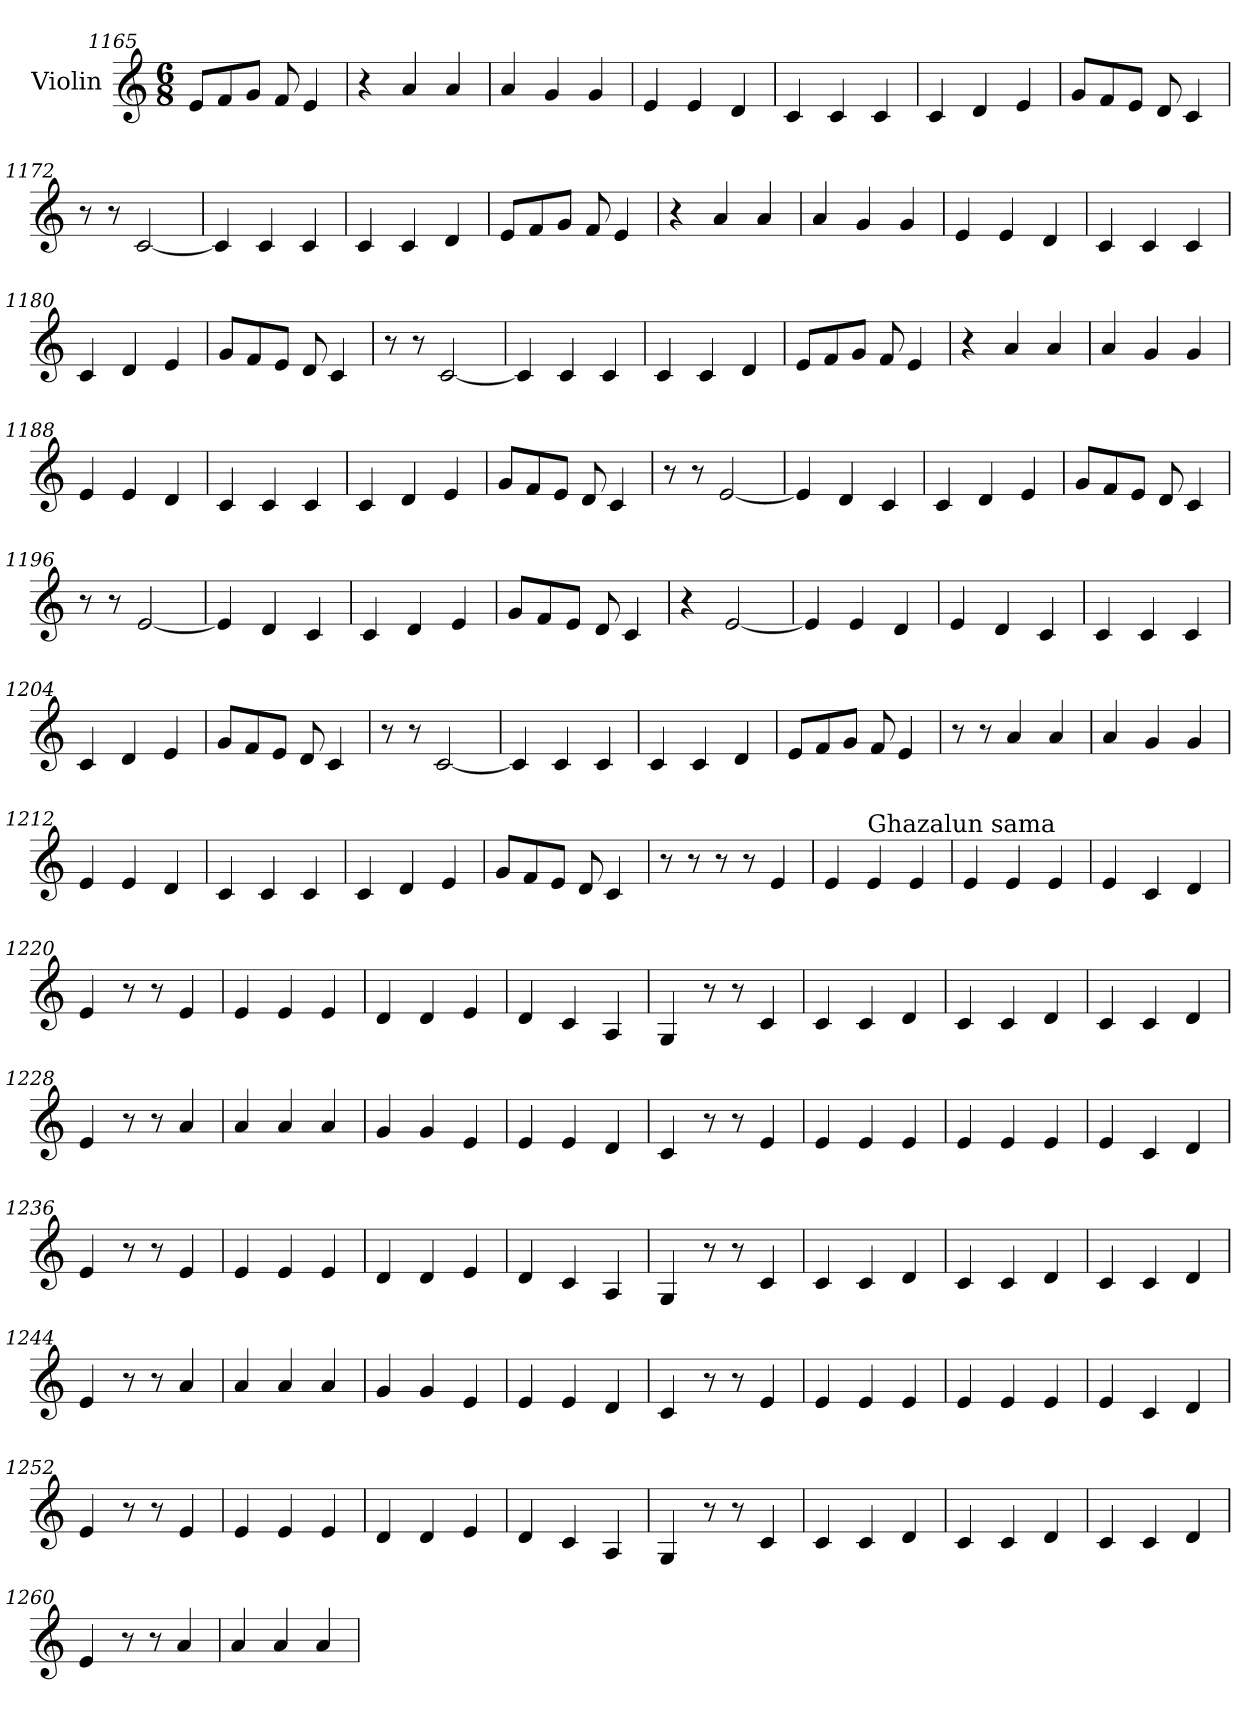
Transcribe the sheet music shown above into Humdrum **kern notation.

**kern
*part1
*staff1
*I"Violin
*clefG2
*k[]
*C:
*M6/8
=1165
8e/L
8f/
8g/J
8f/
4e/
!!LO:PB:g=z
=1166
4r
4a/
4a/
=1167
4a/
4g/
4g/
=1168
4e/
4e/
4d/
=1169
4c/
4c/
4c/
=1170
4c/
4d/
4e/
=1171
8g/L
8f/
8e/J
8d/
4c/
!!LO:PB:g=z
=1172
8r
8r
[2c/
=1173
4c/]
4c/
4c/
!!LO:PB:g=z
=1174
4c/
4c/
4d/
=1175
8e/L
8f/
8g/J
8f/
4e/
=1176
4r
4a/
4a/
=1177
4a/
4g/
4g/
=1178
4e/
4e/
4d/
!!LO:PB:g=z
=1179
4c/
4c/
4c/
=1180
4c/
4d/
4e/
!!LO:PB:g=z
=1181
8g/L
8f/
8e/J
8d/
4c/
=1182
8r
8r
[2c/
=1183
4c/]
4c/
4c/
=1184
4c/
4c/
4d/
=1185
8e/L
8f/
8g/J
8f/
4e/
!!LO:PB:g=z
=1186
4r
4a/
4a/
=1187
4a/
4g/
4g/
!!LO:PB:g=z
=1188
4e/
4e/
4d/
=1189
4c/
4c/
4c/
=1190
4c/
4d/
4e/
=1191
8g/L
8f/
8e/J
8d/
4c/
=1192
8r
8r
[2e/
!!LO:PB:g=z
=1193
4e/]
4d/
4c/
=1194
4c/
4d/
4e/
!!LO:PB:g=z
=1195
8g/L
8f/
8e/J
8d/
4c/
=1196
8r
8r
[2e/
=1197
4e/]
4d/
4c/
=1198
4c/
4d/
4e/
=1199
8g/L
8f/
8e/J
8d/
4c/
!!LO:PB:g=z
=1200
4r
[2e/
=1201
4e/]
4e/
4d/
!!LO:PB:g=z
=1202
4e/
4d/
4c/
=1203
4c/
4c/
4c/
=1204
4c/
4d/
4e/
=1205
8g/L
8f/
8e/J
8d/
4c/
=1206
8r
8r
[2c/
!!LO:PB:g=z
=1207
4c/]
4c/
4c/
=1208
4c/
4c/
4d/
!!LO:PB:g=z
=1209
8e/L
8f/
8g/J
8f/
4e/
=1210
8r
8r
4a/
4a/
=1211
4a/
4g/
4g/
=1212
4e/
4e/
4d/
=1213
4c/
4c/
4c/
!!LO:PB:g=z
=1214
4c/
4d/
4e/
=1215
8g/L
8f/
8e/J
8d/
4c/
!!LO:PB:g=z
=1216
*MM180
8r
8r
8r
8r
4e/
=1217
4e/
!LO:TX:a:t=Ghazalun sama
4e/
4e/
=1218
4e/
4e/
4e/
=1219
4e/
4c/
4d/
=1220
4e/
8r
8r
4e/
=1221
4e/
4e/
4e/
!!LO:PB:g=z
=1222
4d/
4d/
4e/
=1223
4d/
4c/
4A/
=1224
4G/
8r
8r
4c/
=1225
4c/
4c/
4d/
=1226
4c/
4c/
4d/
=1227
4c/
4c/
4d/
!!LO:PB:g=z
=1228
4e/
8r
8r
4a/
!!LO:PB:g=z
=1229
4a/
4a/
4a/
=1230
4g/
4g/
4e/
=1231
4e/
4e/
4d/
=1232
4c/
8r
8r
4e/
=1233
4e/
4e/
4e/
=1234
4e/
4e/
4e/
!!LO:PB:g=z
=1235
4e/
4c/
4d/
!!LO:PB:g=z
=1236
4e/
8r
8r
4e/
=1237
4e/
4e/
4e/
=1238
4d/
4d/
4e/
=1239
4d/
4c/
4A/
=1240
4G/
8r
8r
4c/
=1241
4c/
4c/
4d/
!!LO:PB:g=z
=1242
4c/
4c/
4d/
!!LO:PB:g=z
=1243
4c/
4c/
4d/
=1244
4e/
8r
8r
4a/
=1245
4a/
4a/
4a/
=1246
4g/
4g/
4e/
=1247
4e/
4e/
4d/
=1248
4c/
8r
8r
4e/
!!LO:PB:g=z
=1249
4e/
4e/
4e/
!!LO:PB:g=z
=1250
4e/
4e/
4e/
=1251
4e/
4c/
4d/
=1252
4e/
8r
8r
4e/
=1253
4e/
4e/
4e/
=1254
4d/
4d/
4e/
=1255
4d/
4c/
4A/
!!LO:PB:g=z
=1256
4G/
8r
8r
4c/
!!LO:PB:g=z
=1257
4c/
4c/
4d/
=1258
4c/
4c/
4d/
=1259
4c/
4c/
4d/
=1260
4e/
8r
8r
4a/
=1261
4a/
4a/
4a/
=
*-
